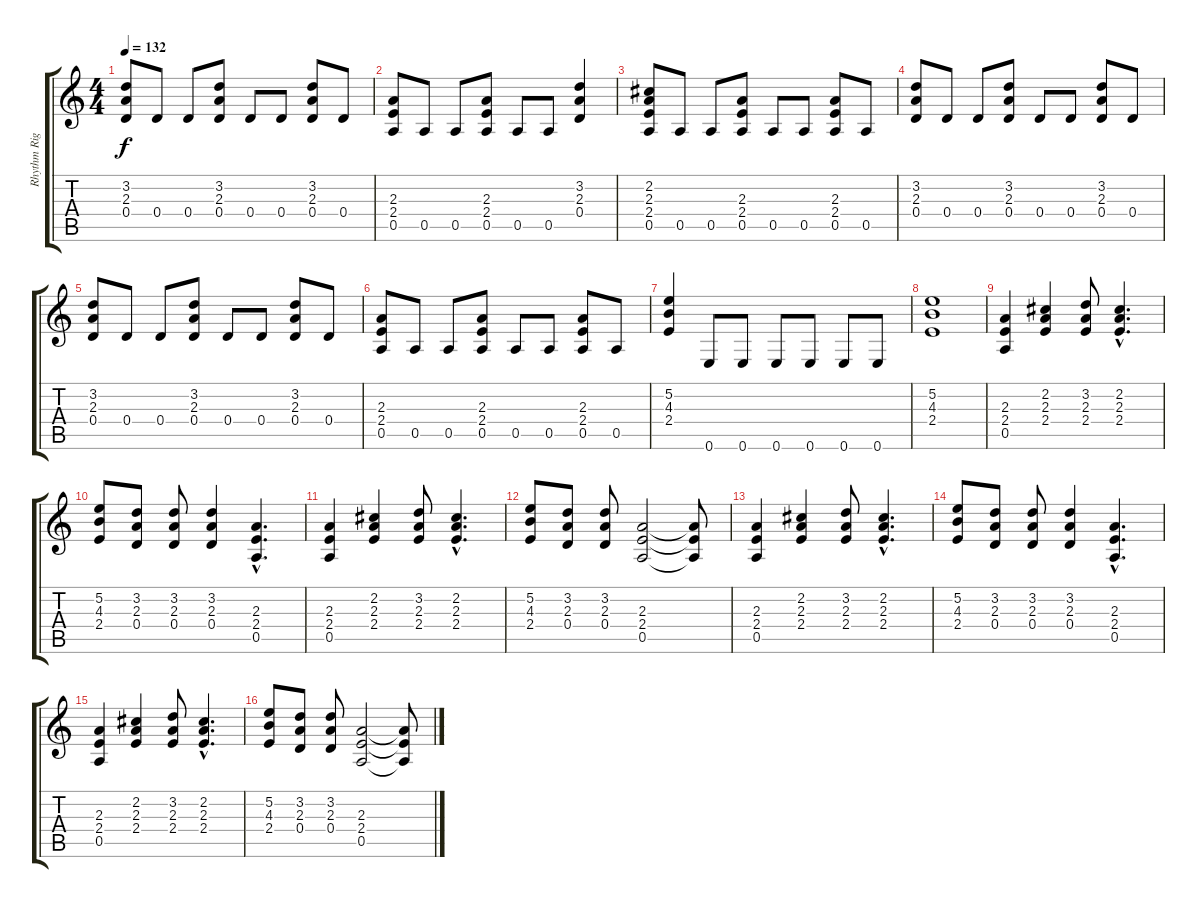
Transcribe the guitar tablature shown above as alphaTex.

\track ("Rhythm Right pan" "Rhythm Rig") {instrument distortionguitar}
\staff {score tabs}
\tuning (E4 B3 G3 D3 A2 E2) {hide}
\ts (4 4)
\tempo 132
\clef g2
\ks c
(3.2 2.3 0.4).8{dy f} 0.4.8 0.4.8 (3.2 2.3 0.4).8 0.4.8 0.4.8 (3.2 2.3 0.4).8 0.4.8 |
(2.3 2.4 0.5).8 0.5.8 0.5.8 (2.3 2.4 0.5).8 0.5.8 0.5.8 (3.2 2.3 0.4).4 |
(2.2 2.3 2.4 0.5).8 0.5.8 0.5.8 (2.3 2.4 0.5).8 0.5.8 0.5.8 (2.3 2.4 0.5).8 0.5.8 |
(3.2 2.3 0.4).8 0.4.8 0.4.8 (3.2 2.3 0.4).8 0.4.8 0.4.8 (3.2 2.3 0.4).8 0.4.8 |
(3.2 2.3 0.4).8 0.4.8 0.4.8 (3.2 2.3 0.4).8 0.4.8 0.4.8 (3.2 2.3 0.4).8 0.4.8 |
(2.3 2.4 0.5).8 0.5.8 0.5.8 (2.3 2.4 0.5).8 0.5.8 0.5.8 (2.3 2.4 0.5).8 0.5.8 |
(5.2 4.3 2.4).4 0.6.8 0.6.8 0.6.8 0.6.8 0.6.8 0.6.8 |
(5.2 4.3 2.4).1 |
(2.3 2.4 0.5).4 (2.2 2.3 2.4).4 (3.2 2.3 2.4).8 (2.2{hac} 2.3 2.4{hac}).4{d} |
(5.2 4.3 2.4).8 (3.2 2.3 0.4).8 (3.2 2.3 0.4).8 (3.2 2.3 0.4).4 (2.3{hac} 2.4{hac} 0.5{hac}).4{d} |
(2.3 2.4 0.5).4 (2.2 2.3 2.4).4 (3.2 2.3 2.4).8 (2.2{hac} 2.3 2.4{hac}).4{d} |
(5.2 4.3 2.4).8 (3.2 2.3 0.4).8 (3.2 2.3 0.4).8 (2.3 2.4 0.5).2 (2.3{t} 2.4{t} 0.5{t}).8 |
(2.3 2.4 0.5).4 (2.2 2.3 2.4).4 (3.2 2.3 2.4).8 (2.2{hac} 2.3 2.4{hac}).4{d} |
(5.2 4.3 2.4).8 (3.2 2.3 0.4).8 (3.2 2.3 0.4).8 (3.2 2.3 0.4).4 (2.3{hac} 2.4{hac} 0.5{hac}).4{d} |
(2.3 2.4 0.5).4 (2.2 2.3 2.4).4 (3.2 2.3 2.4).8 (2.2{hac} 2.3 2.4{hac}).4{d} |
(5.2 4.3 2.4).8 (3.2 2.3 0.4).8 (3.2 2.3 0.4).8 (2.3 2.4 0.5).2 (2.3{t} 2.4{t} 0.5{t}).8
